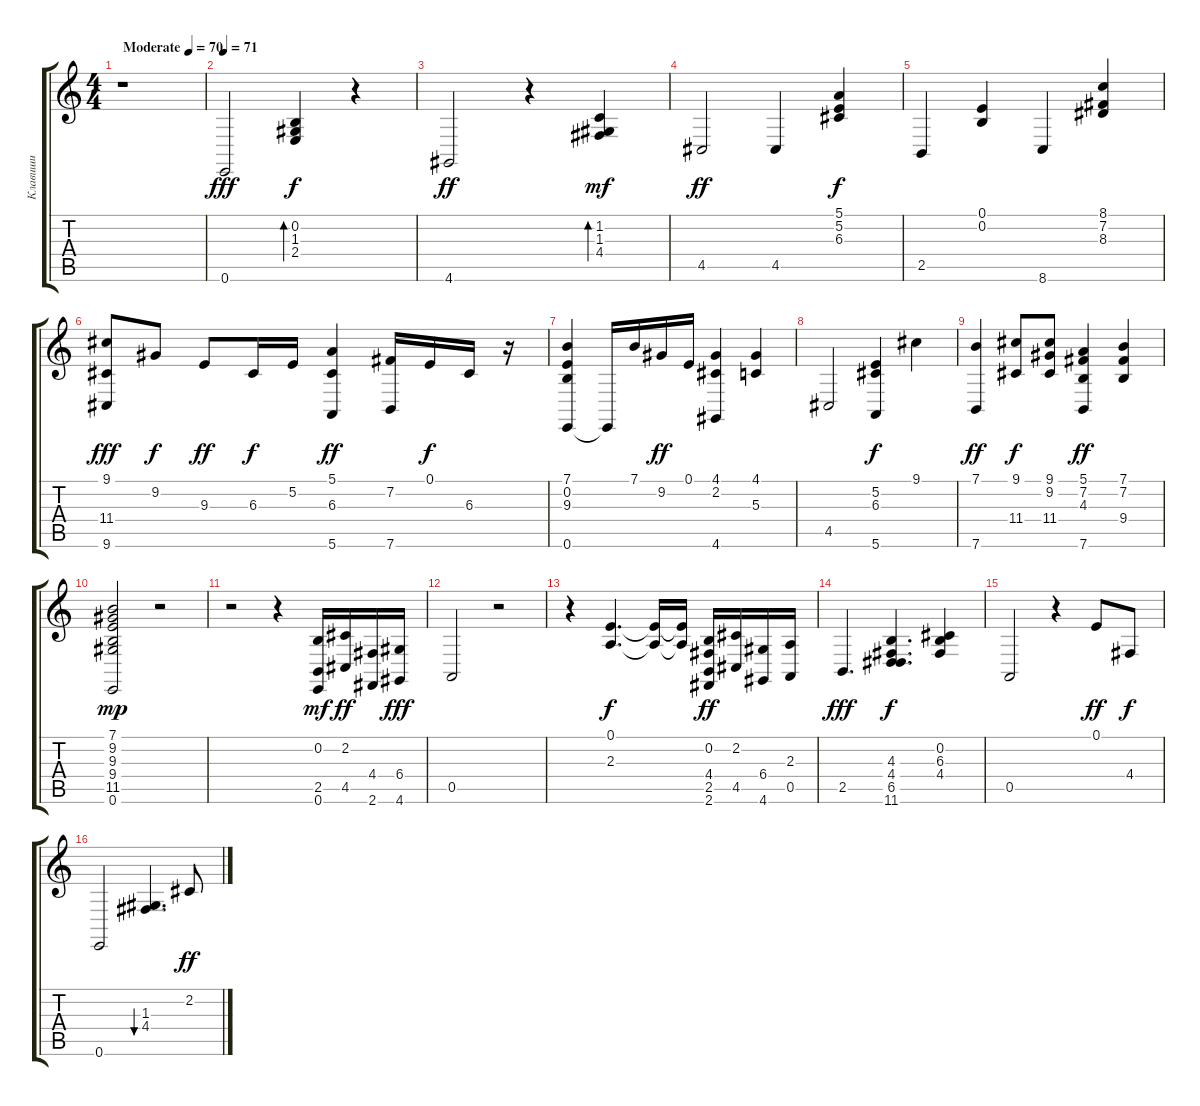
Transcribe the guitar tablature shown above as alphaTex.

\track ("Клавиши" "Клавиши") {instrument acousticgrandpiano}
\staff {score tabs}
\tuning (E4 B3 G3 D3 A2 E2) {hide}
\ts (4 4)
\tempo (70 "Moderate")
\clef g2
\ks c
r.1{dy fff instrument acousticgrandpiano} |
\tempo 71
0.6.2 (0.2 1.3 2.4).4{bd 60 dy f} r.4 |
4.6.2{dy ff} r.4 (1.2 1.3 4.4).4{bd 120 dy mf} |
4.5.2{dy ff} 4.5.4 (5.1 5.2 6.3).4{dy f} |
2.5.4 (0.1 0.2).4 8.6.4 (8.1 7.2 8.3).4 |
(9.1 11.4 9.6).8{dy fff} 9.2.8{dy f} 9.3.8{dy ff} 6.3.16{dy f} 5.2.16 (5.1 6.3 5.6).4{dy ff} (7.2 7.6).16 0.1.16{dy f} 6.3.16 r.16 |
(7.1 0.2 9.3 0.6).4 0.6{t}.16 7.1.16 9.2.16{dy ff} 0.1.16 (4.1 2.2 4.6).4 (4.1 5.3).4 |
4.5.2 (5.2 6.3 5.6).4{dy f} 9.1.4 |
(7.1 7.6).4{dy ff} (9.1 11.4).8{dy f} (9.1 9.2 11.4).8 (5.1 7.2 4.3 7.6).4{dy ff} (7.1 7.2 9.4).4 |
(7.1 9.2 9.3 9.4 11.5 0.6).2{dy mp} r.2 |
r.2 r.4 (0.2 2.5 0.6).16{dy mf} (2.2 4.5).16{dy ff} (4.4 2.6).16 (6.4 4.6).16{dy fff} |
0.5.2 r.2 |
r.4 (0.1 2.3).4{d dy f} (0.1{t} 2.3{t}).16 (0.1{t} 2.3{t}).16 (0.2 4.4 2.5 2.6).16{dy ff} (2.2 4.5).16 (6.4 4.6).16 (2.3 0.5).16 |
2.5.4{d dy fff} (4.3 4.4 6.5 11.6).4{d dy f} (0.2 6.3 4.4).4 |
0.5.2 r.4 0.1.8{dy ff} 4.4.8{dy f} |
0.6.2 (1.3 4.4).4{d bu 30} 2.2.8{dy ff}
